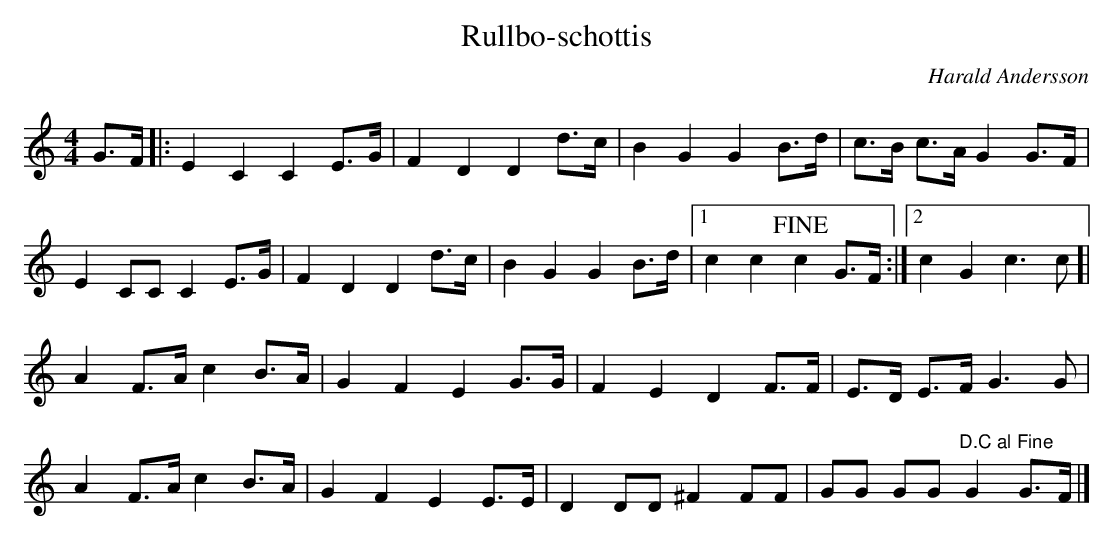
X:1
T:Rullbo-schottis
C:Harald Andersson
L:1/8
M:4/4
K:C
V:1
G>F |: E2C2 C2 E>G | F2 D2 D2 d>c | B2 G2 G2 B>d | c>B c>A G2 G>F |
E2CC C2 E>G | F2 D2 D2 d>c | B2 G2 G2 B>d |1 c2 c2 !fine! c2 G>F :|2 c2 G2 c3 c [|
A2 F>A c2 B>A | G2 F2 E2 G>G | F2 E2 D2 F>F | E>D E>F G3 G |
A2 F>A c2 B>A | G2 F2 E2 E>E | D2 DD ^F2 FF | GG GG "^D.C al Fine" G2 G>F |]
